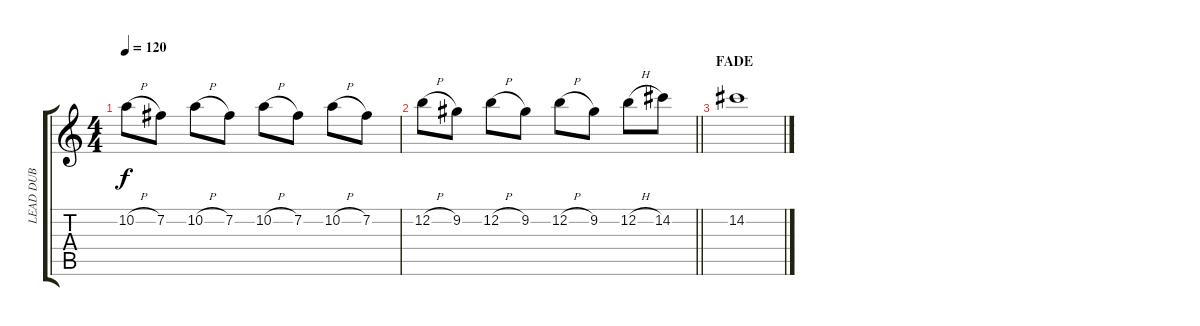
\track ("LEAD DUB" "LEAD DUB") {instrument overdrivenguitar}
\staff {score tabs}
\tuning (E4 B3 G3 D3 A2 E2) {hide}
\ts (4 4)
\tempo 120
\clef g2
\ks c
10.2{h}.8{dy f} 7.2.8 10.2{h}.8 7.2.8 10.2{h}.8 7.2.8 10.2{h}.8 7.2.8 |
\barLineRight lightlight
12.2{h}.8 9.2.8 12.2{h}.8 9.2.8 12.2{h}.8 9.2.8 12.2{h}.8 14.2.8 |
\section ("" "FADE")
14.2.1
